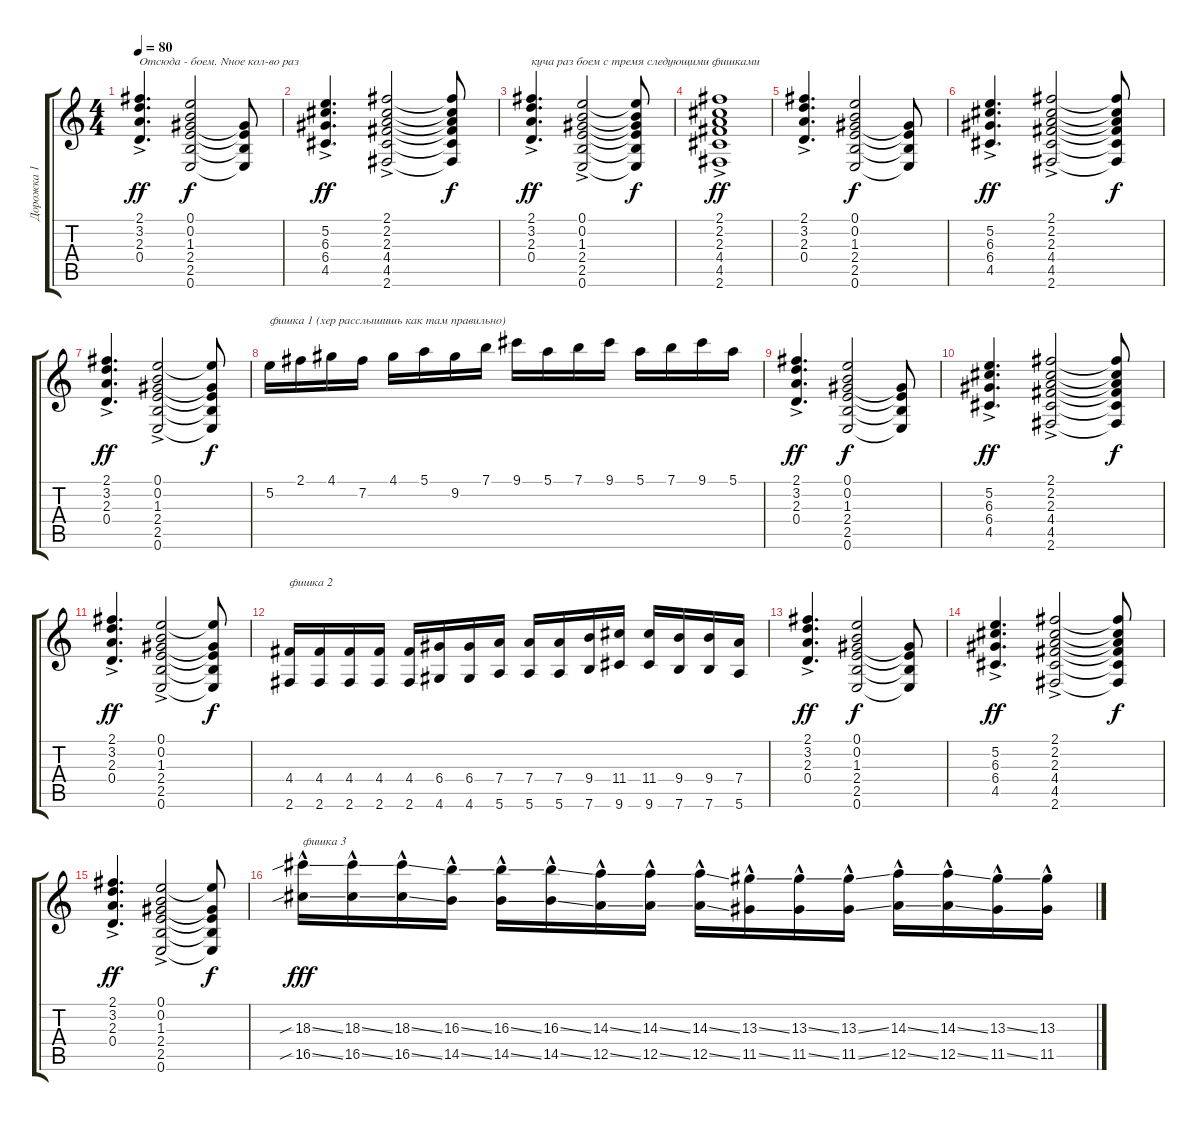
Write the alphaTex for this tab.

\track ("Дорожка 1" "Дорожка 1") {instrument acousticguitarsteel}
\staff {score tabs}
\tuning (E4 B3 G3 D3 A2 E2) {hide}
\ts (4 4)
\tempo 80
\clef g2
\ks c
(2.1{ac} 3.2{ac} 2.3{ac} 0.4{ac}).4{d txt "Отсюда - боем. Nное кол-во раз" dy ff} (0.1 0.2 1.3 2.4 2.5 0.6).2{dy f} (1.3{t} 2.4{t} 2.5{t} 0.6{t}).8 |
(5.2{ac} 6.3{ac} 6.4{ac} 4.5{ac}).4{d dy ff} (2.1{ac} 2.2{ac} 2.3{ac} 4.4{ac} 4.5{ac} 2.6{ac}).2 (2.1{t} 2.2{t} 2.3{t} 4.4{t} 4.5{t} 2.6{t}).8{dy f} |
(2.1{ac} 3.2{ac} 2.3{ac} 0.4{ac}).4{d txt "куча раз боем с тремя следующими фишками" dy ff} (0.1 0.2 1.3{ac} 2.4{ac} 2.5 0.6).2 (0.1{t} 0.2{t} 1.3{t} 2.4{t} 2.5{t} 0.6{t}).8{dy f} |
(2.1{ac} 2.2{ac} 2.3{ac} 4.4{ac} 4.5{ac} 2.6{ac}).1{dy ff} |
(2.1{ac} 3.2{ac} 2.3{ac} 0.4{ac}).4{d} (0.1 0.2 1.3 2.4 2.5 0.6).2{dy f} (1.3{t} 2.4{t} 2.5{t} 0.6{t}).8 |
(5.2{ac} 6.3{ac} 6.4{ac} 4.5{ac}).4{d dy ff} (2.1{ac} 2.2{ac} 2.3{ac} 4.4{ac} 4.5{ac} 2.6{ac}).2 (2.1{t} 2.2{t} 2.3{t} 4.4{t} 4.5{t} 2.6{t}).8{dy f} |
(2.1{ac} 3.2{ac} 2.3{ac} 0.4{ac}).4{d dy ff} (0.1 0.2 1.3{ac} 2.4{ac} 2.5 0.6).2 (0.1{t} 1.3{t} 2.4{t} 2.5{t} 0.6{t}).8{dy f} |
5.2.16{txt "фишка 1 (хер расслышишь как там правильно)"} 2.1.16 4.1.16 7.2.16 4.1.16 5.1.16 9.2.16 7.1.16 9.1.16 5.1.16 7.1.16 9.1.16 5.1.16 7.1.16 9.1.16 5.1.16 |
(2.1{ac} 3.2{ac} 2.3{ac} 0.4{ac}).4{d dy ff} (0.1 0.2 1.3 2.4 2.5 0.6).2{dy f} (1.3{t} 2.4{t} 2.5{t} 0.6{t}).8 |
(5.2{ac} 6.3{ac} 6.4{ac} 4.5{ac}).4{d dy ff} (2.1{ac} 2.2{ac} 2.3{ac} 4.4{ac} 4.5{ac} 2.6{ac}).2 (2.1{t} 2.2{t} 2.3{t} 4.4{t} 4.5{t} 2.6{t}).8{dy f} |
(2.1{ac} 3.2{ac} 2.3{ac} 0.4{ac}).4{d dy ff} (0.1 0.2 1.3{ac} 2.4{ac} 2.5 0.6).2 (0.1{t} 1.3{t} 2.4{t} 2.5{t} 0.6{t}).8{dy f} |
(4.4 2.6).16{txt "фишка 2"} (4.4 2.6).16 (4.4 2.6).16 (4.4 2.6).16 (4.4 2.6).16 (6.4 4.6).16 (6.4 4.6).16 (7.4 5.6).16 (7.4 5.6).16 (7.4 5.6).16 (9.4 7.6).16 (11.4 9.6).16 (11.4 9.6).16 (9.4 7.6).16 (9.4 7.6).16 (7.4 5.6).16 |
(2.1{ac} 3.2{ac} 2.3{ac} 0.4{ac}).4{d dy ff} (0.1 0.2 1.3 2.4 2.5 0.6).2{dy f} (1.3{t} 2.4{t} 2.5{t} 0.6{t}).8 |
(5.2{ac} 6.3{ac} 6.4{ac} 4.5{ac}).4{d dy ff} (2.1{ac} 2.2{ac} 2.3{ac} 4.4{ac} 4.5{ac} 2.6{ac}).2 (2.1{t} 2.2{t} 2.3{t} 4.4{t} 4.5{t} 2.6{t}).8{dy f} |
(2.1{ac} 3.2{ac} 2.3{ac} 0.4{ac}).4{d dy ff} (0.1 0.2 1.3{ac} 2.4{ac} 2.5 0.6).2 (0.1{t} 1.3{t} 2.4{t} 2.5{t} 0.6{t}).8{dy f} |
(18.3{sib ss hac} 16.5{sib ss hac}).16{txt "фишка 3" dy fff} (18.3{ss hac} 16.5{ss hac}).16 (18.3{ss hac} 16.5{ss hac}).16 (16.3{ss hac} 14.5{ss hac}).16 (16.3{ss hac} 14.5{ss hac}).16 (16.3{ss hac} 14.5{ss hac}).16 (14.3{ss hac} 12.5{ss hac}).16 (14.3{ss hac} 12.5{ss hac}).16 (14.3{ss hac} 12.5{ss hac}).16 (13.3{ss hac} 11.5{ss hac}).16 (13.3{ss hac} 11.5{ss hac}).16 (13.3{ss hac} 11.5{ss hac}).16 (14.3{ss hac} 12.5{ss hac}).16 (14.3{ss hac} 12.5{ss hac}).16 (13.3{ss hac} 11.5{ss hac}).16 (13.3{hac} 11.5{hac}).16
